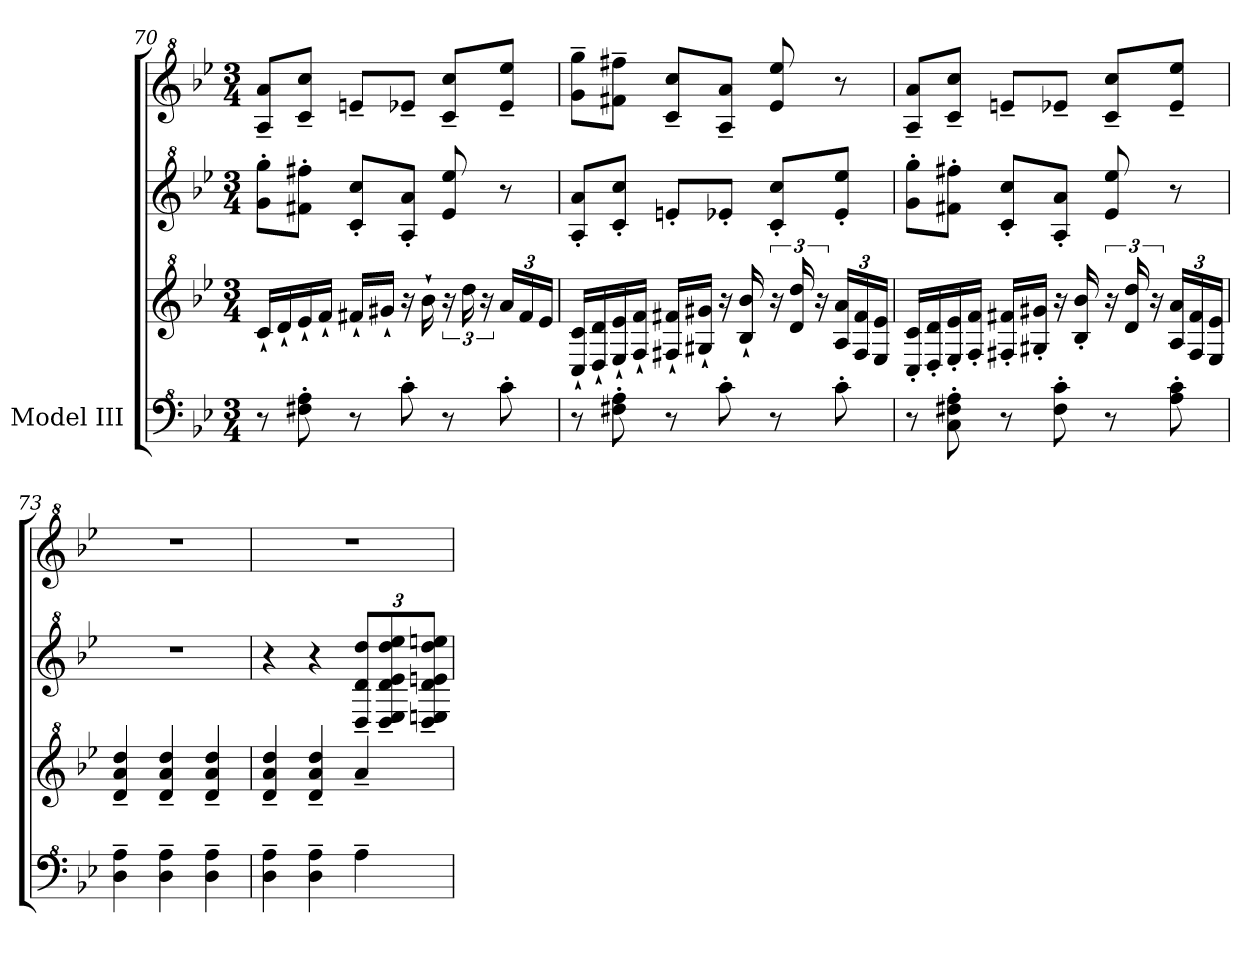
**kern	**kern	**kern	**kern
*part1	*part1	*part1	*part1
*staff4	*staff3	*staff2	*staff1
*I"Model III	*	*	*
*clefF^4	*clefG^2	*clefG^2	*clefG^2
*k[b-e-]	*k[b-e-]	*k[b-e-]	*k[b-e-]
*M3/4	*M3/4	*M3/4	*M3/4
=70	=70	=70	=70
8r	16cc`/LL	8gg\' 8ggg\'L	8a/~ 8aa/~L
.	16dd`/	.	.
8f#X\' 8a\'	16ee-`/	8ff#X\' 8fff#X\'J	8cc/~ 8ccc/~J
.	16ff`/JJ	.	.
8r	16ff#X`/LL	8cc/' 8ccc/'L	8een~/L
.	16gg#X`/JJ	.	.
8cc'\	16r	8a/' 8aa/'J	8ee-X~/J
.	16bb-`\	.	.
8r	24r	8ee-/ 8eee-/	8cc/~ 8ccc/~L
.	24ddd\	.	.
.	24r	.	.
8cc'\	24aa/LL	8r	8ee-/~ 8eee-/~J
.	24ff#/	.	.
.	24ee-/JJ	.	.
!!LO:LB:g=z
=71	=71	=71	=71
8r	16c/` 16cc/`LL	8a/' 8aa/'L	8gg\~ 8ggg\~L
.	16d/` 16dd/`	.	.
8f#X\' 8a\'	16e-/` 16ee-/`	8cc/' 8ccc/'J	8ff#X\~ 8fff#X\~J
.	16f/` 16ff/`JJ	.	.
8r	16f#X/` 16ff#X/`LL	8een'/L	8cc/~ 8ccc/~L
.	16g#X/` 16gg#X/`JJ	.	.
8cc'\	16r	8ee-X'/J	8a/~ 8aa/~J
.	16b-/` 16bb-/`	.	.
8r	24r	8cc/' 8ccc/'L	8ee-/ 8eee-/
.	24dd/ 24ddd/	.	.
.	24r	.	.
8cc'\	24a/ 24aa/LL	8ee-/' 8eee-/'J	8r
.	24f#/ 24ff#/	.	.
.	24e-/ 24ee-/JJ	.	.
=72	=72	=72	=72
8r	16c/' 16cc/'LL	8gg\' 8ggg\'L	8a/~ 8aa/~L
.	16d/' 16dd/'	.	.
8c\' 8f#X\' 8a\'	16e-/' 16ee-/'	8ff#X\' 8fff#X\'J	8cc/~ 8ccc/~J
.	16f/' 16ff/'JJ	.	.
8r	16f#X/' 16ff#X/'LL	8cc/' 8ccc/'L	8een~/L
.	16g#X/' 16gg#X/'JJ	.	.
8f#\' 8cc\'	16r	8a/' 8aa/'J	8ee-X~/J
.	16b-/' 16bb-/'	.	.
8r	24r	8ee-/ 8eee-/	8cc/~ 8ccc/~L
.	24dd/ 24ddd/	.	.
.	24r	.	.
8a\' 8cc\'	24a/ 24aa/LL	8r	8ee-/~ 8eee-/~J
.	24f#/ 24ff#/	.	.
.	24e-/ 24ee-/JJ	.	.
=73	=73	=73	=73
4d\~ 4a\~	4dd/~ 4aa/~ 4ddd/~	2.r	2.r
4d\~ 4a\~	4dd/~ 4aa/~ 4ddd/~	.	.
4d\~ 4a\~	4dd/~ 4aa/~ 4ddd/~	.	.
!!LO:LB:g=z
=74	=74	=74	=74
4d\~ 4a\~	4dd/~ 4aa/~ 4ddd/~	4r	2.r
4d\~ 4a\~	4dd/~ 4aa/~ 4ddd/~	4r	.
*	*	*Xbrackettup	*
4a~\	4aa~/	12d/~ 12dd/~ 12ddd/~L	.
.	.	12d/~ 12e-/~ 12dd/~ 12ee-/~ 12ddd/~ 12eee-/~	.
.	.	12d/~ 12en/~ 12dd/~ 12een/~ 12ddd/~ 12eeen/~J	.
=	=	=	=
*-	*-	*-	*-
